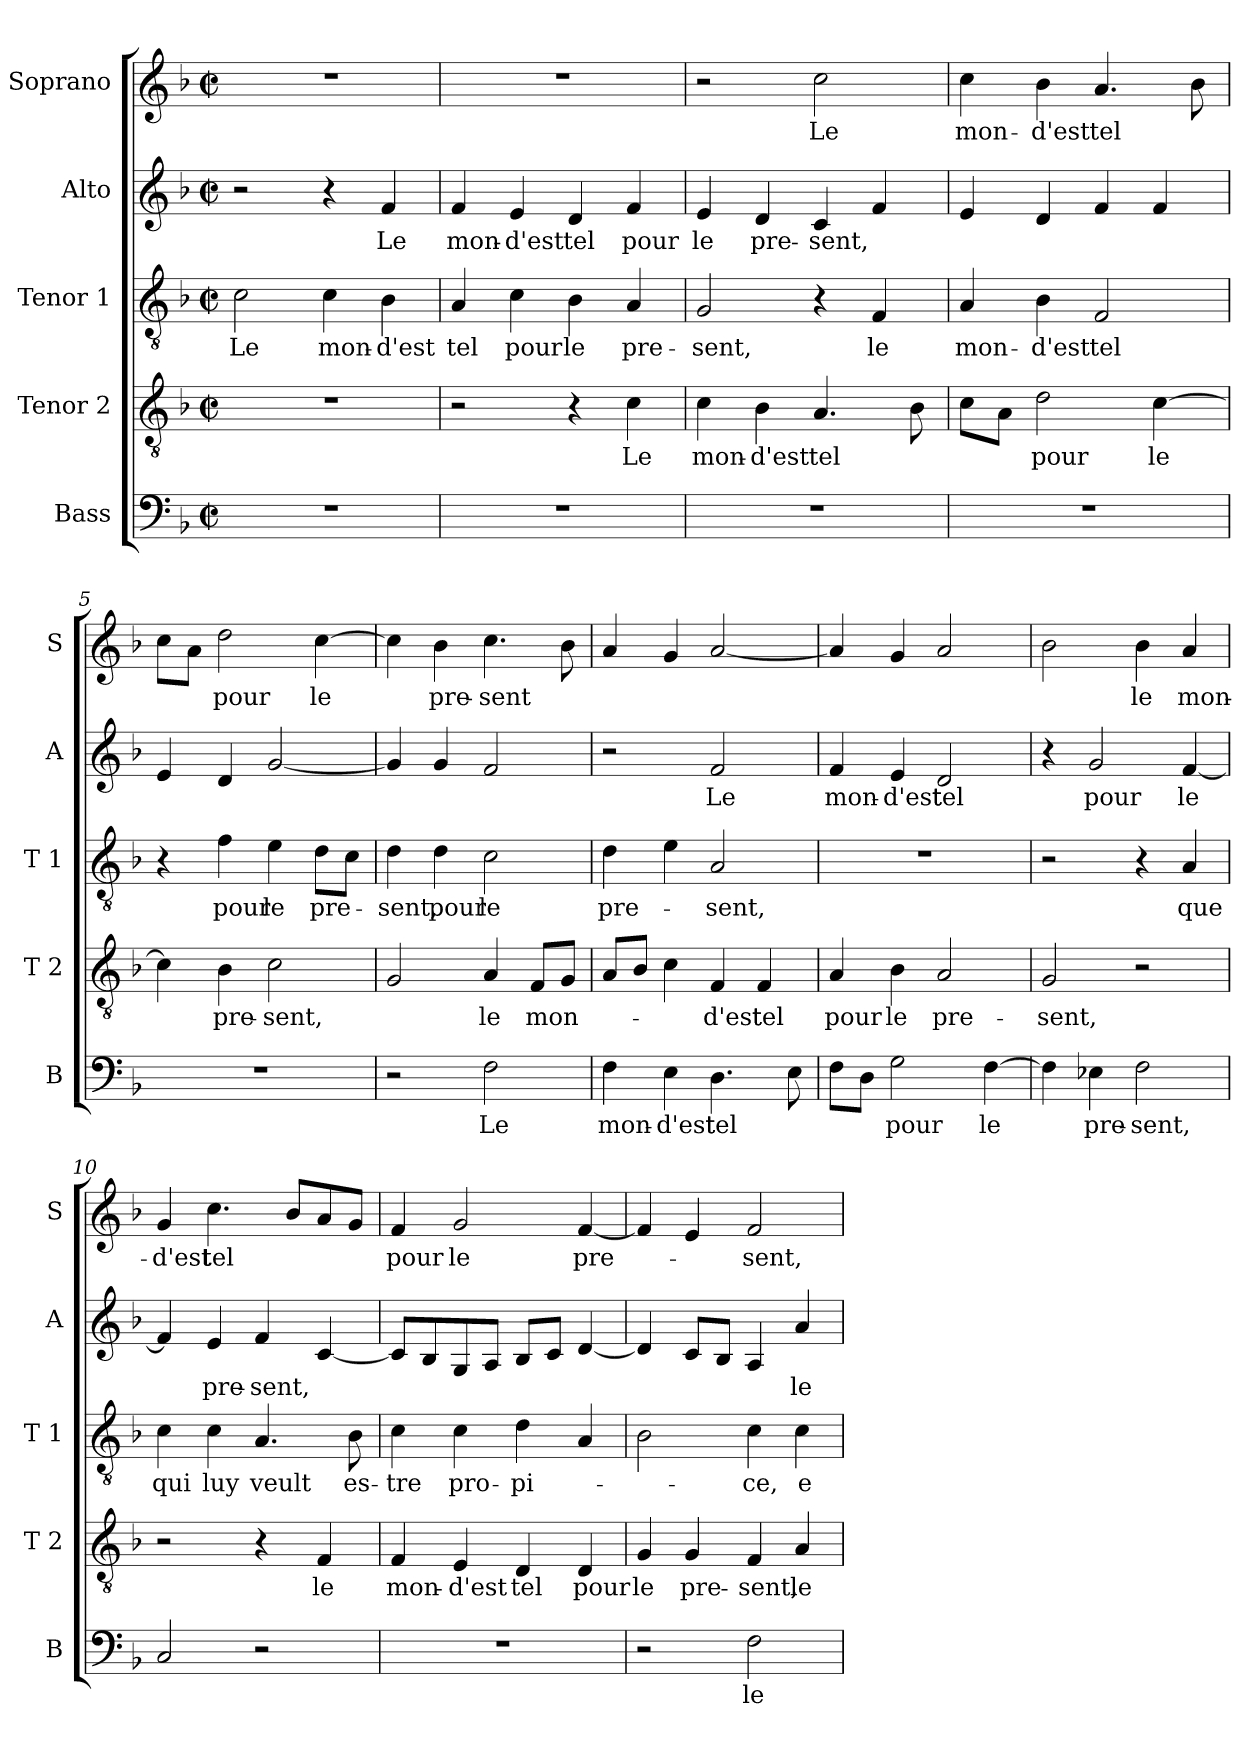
**kern	**text	**kern	**text	**kern	**text	**kern	**text	**kern	**text
*part5	*part5	*part4	*part4	*part3	*part3	*part2	*part2	*part1	*part1
*staff5	*staff5	*staff4	*staff4	*staff3	*staff3	*staff2	*staff2	*staff1	*staff1
*I"Bass	*	*I"Tenor 2	*	*I"Tenor 1	*	*I"Alto	*	*I"Soprano	*
*I'B	*	*I'T 2	*	*I'T 1	*	*I'A	*	*I'S	*
*clefF4	*	*clefGv2	*	*clefGv2	*	*clefG2	*	*clefG2	*
*k[b-]	*	*k[b-]	*	*k[b-]	*	*k[b-]	*	*k[b-]	*
*F:	*	*F:	*	*F:	*	*F:	*	*F:	*
*M2/2	*	*M2/2	*	*M2/2	*	*M2/2	*	*M2/2	*
*met(c|)	*	*met(c|)	*	*met(c|)	*	*met(c|)	*	*met(c|)	*
=1	=1	=1	=1	=1	=1	=1	=1	=1	=1
1r	.	1r	.	2c\	Le	2r	.	1r	.
.	.	.	.	4c\	mon-	4r	.	.	.
.	.	.	.	4B-\	-d'est	4f/	Le	.	.
=2	=2	=2	=2	=2	=2	=2	=2	=2	=2
1r	.	2r	.	4A/	tel	4f/	mon-	1r	.
.	.	.	.	4c\	pour	4e/	-d'est	.	.
.	.	4r	.	4B-\	le	4d/	tel	.	.
.	.	4c\	Le	4A/	pre-	4f/	pour	.	.
=3	=3	=3	=3	=3	=3	=3	=3	=3	=3
1r	.	4c\	mon-	2G/	-sent,	4e/	le	2r	.
.	.	4B-\	-d'est	.	.	4d/	pre-	.	.
.	.	4.A/	tel	4r	.	4c/	-sent,	2cc\	Le
.	.	.	.	4F/	le	4f/	.	.	.
.	.	8B-\	.	.	.	.	.	.	.
=4	=4	=4	=4	=4	=4	=4	=4	=4	=4
1r	.	8c\L	.	4A/	mon-	4e/	.	4cc\	mon-
.	.	8A\J	.	.	.	.	.	.	.
.	.	2d\	pour	4B-\	-d'est	4d/	.	4b-\	-d'est
.	.	.	.	2F/	tel	4f/	.	4.a/	tel
.	.	[4c\	le	.	.	4f/	.	.	.
.	.	.	.	.	.	.	.	8b-\	.
=5	=5	=5	=5	=5	=5	=5	=5	=5	=5
1r	.	4c\]	.	4r	.	4e/	.	8cc\L	.
.	.	.	.	.	.	.	.	8a\J	.
.	.	4B-\	pre-	4f\	pour	4d/	.	2dd\	pour
.	.	2c\	-sent,	4e\	le	[2g/	.	.	.
.	.	.	.	8d\L	pre-	.	.	[4cc\	le
.	.	.	.	8c\J	.	.	.	.	.
!!LO:LB:g=z
=6	=6	=6	=6	=6	=6	=6	=6	=6	=6
2r	.	2G/	.	4d\	-sent,	4g/]	.	4cc\]	.
.	.	.	.	4d\	pour	4g/	.	4b-\	pre-
2F\	Le	4A/	le	2c\	le	2f/	.	4.cc\	-sent
.	.	8F/L	mon-	.	.	.	.	.	.
.	.	8G/J	.	.	.	.	.	8b-\	.
=7	=7	=7	=7	=7	=7	=7	=7	=7	=7
4F\	mon-	8A/L	.	4d\	pre-	2r	.	4a/	.
.	.	8B-/J	.	.	.	.	.	.	.
4E\	-d'est	4c\	.	4e\	.	.	.	4g/	.
4.D\	tel	4F/	-d'est	2A/	-sent,	2f/	Le	[2a/	.
.	.	4F/	tel	.	.	.	.	.	.
8E\	.	.	.	.	.	.	.	.	.
=8	=8	=8	=8	=8	=8	=8	=8	=8	=8
8F\L	.	4A/	pour	1r	.	4f/	mon-	4a/]	.
8D\J	.	.	.	.	.	.	.	.	.
2G\	pour	4B-\	le	.	.	4e/	-d'est	4g/	.
.	.	2A/	pre-	.	.	2d/	tel	2a/	.
[4F\	le	.	.	.	.	.	.	.	.
=9	=9	=9	=9	=9	=9	=9	=9	=9	=9
4F\]	.	2G/	-sent,	2r	.	4r	.	2b-\	.
4E-X\	pre-	.	.	.	.	2g/	pour	.	.
2F\	-sent,	2r	.	4r	.	.	.	4b-\	le
.	.	.	.	4A/	que	[4f/	le	4a/	mon-
=10	=10	=10	=10	=10	=10	=10	=10	=10	=10
2C/	.	2r	.	4c\	qui	4f/]	.	4g/	-d'est
.	.	.	.	4c\	luy	4e/	pre-	4.cc\	tel
2r	.	4r	.	4.A/	veult	4f/	-sent,	.	.
.	.	.	.	.	.	.	.	8b-/L	.
.	.	4F/	le	.	.	[4c/	.	8a/	.
.	.	.	.	8B-\	es-	.	.	8g/J	.
!!LO:PB:g=z
=11	=11	=11	=11	=11	=11	=11	=11	=11	=11
1r	.	4F/	mon-	4c\	-tre	8c/L]	.	4f/	pour
.	.	.	.	.	.	8B-/	.	.	.
.	.	4E/	-d'est	4c\	pro-	8G/	.	2g/	le
.	.	.	.	.	.	8A/J	.	.	.
.	.	4D/	tel	4d\	-pi-	8B-/L	.	.	.
.	.	.	.	.	.	8c/J	.	.	.
.	.	4D/	pour	4A/	.	[4d/	.	[4f/	pre-
=12	=12	=12	=12	=12	=12	=12	=12	=12	=12
2r	.	4G/	le	2B-\	.	4d/]	.	4f/]	.
.	.	4G/	pre-	.	.	8c/L	.	4e/	.
.	.	.	.	.	.	8B-/J	.	.	.
2F\	le	4F/	-sent,	4c\	-ce,	4A/	.	2f/	-sent,
.	.	4A/	le	4c\	e-	4a/	le	.	.
=	=	=	=	=	=	=	=	=	=
*-	*-	*-	*-	*-	*-	*-	*-	*-	*-
